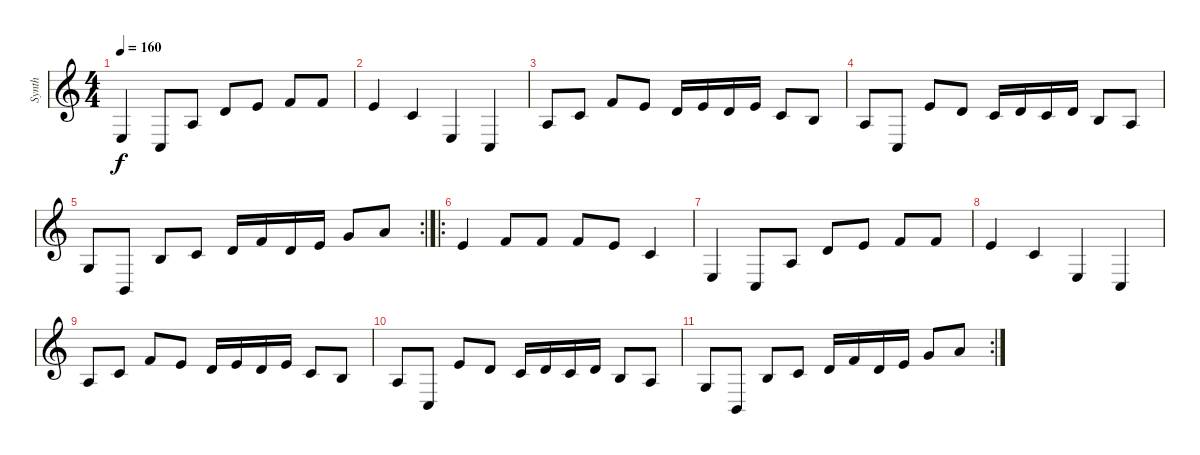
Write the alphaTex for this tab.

\track ("Synth" "Synth") {instrument stringensemble2}
\staff {score}
\tuning (E4 B3 G3 D3 A2 E2) {hide}
\ts (4 4)
\tempo 160
\clef g2
\ks c
2.4.4{dy f} 3.5.8 2.3.8 3.2.8 0.1.8 1.1.8 1.1.8 |
0.1.4 1.2.4 2.4.4 3.5.4 |
2.3.8 1.2.8 1.1.8 0.1.8 3.2.16 0.1.16 3.2.16 0.1.16 1.2.8 0.2.8 |
2.3.8 3.5.8 0.1.8 3.2.8 1.2.16 3.2.16 1.2.16 3.2.16 0.2.8 2.3.8 |
\rc 2
0.3.8 2.5.8 0.2.8 1.2.8 3.2.16 1.1.16 3.2.16 0.1.16 3.1.8 5.1.8 |
\ro
0.1.4 1.1.8 1.1.8 1.1.8 0.1.8 1.2.4 |
2.4.4 3.5.8 2.3.8 3.2.8 0.1.8 1.1.8 1.1.8 |
0.1.4 1.2.4 2.4.4 3.5.4 |
2.3.8 1.2.8 1.1.8 0.1.8 3.2.16 0.1.16 3.2.16 0.1.16 1.2.8 0.2.8 |
2.3.8 3.5.8 0.1.8 3.2.8 1.2.16 3.2.16 1.2.16 3.2.16 0.2.8 2.3.8 |
\rc 2
0.3.8 2.5.8 0.2.8 1.2.8 3.2.16 1.1.16 3.2.16 0.1.16 3.1.8 5.1.8
